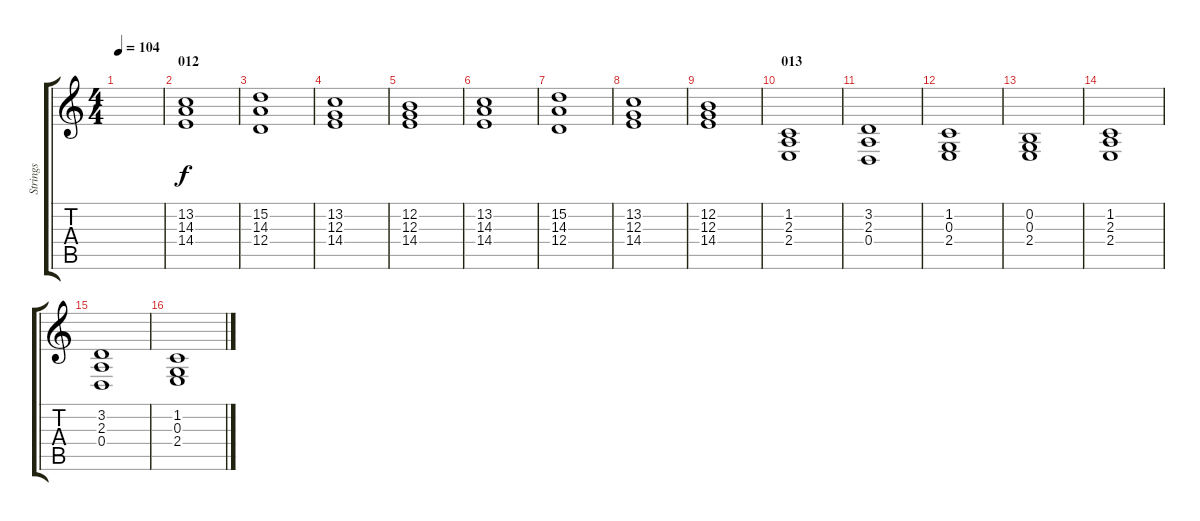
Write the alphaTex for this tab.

\track ("Strings" "Strings") {instrument synthstrings1}
\staff {score tabs}
\tuning (E4 B3 G3 D3 A2 E2) {hide}
\ts (4 4)
\tempo 104
\clef g2
\ks c
|
\section ("" "012")
(13.2 14.3 14.4).1 |
(15.2 14.3 12.4).1 |
(13.2 12.3 14.4).1 |
(12.2 12.3 14.4).1 |
(13.2 14.3 14.4).1 |
(15.2 14.3 12.4).1 |
(13.2 12.3 14.4).1 |
(12.2 12.3 14.4).1 |
\section ("" "013")
(1.2 2.3 2.4).1 |
(3.2 2.3 0.4).1 |
(1.2 0.3 2.4).1 |
(0.2 0.3 2.4).1 |
(1.2 2.3 2.4).1 |
(3.2 2.3 0.4).1 |
(1.2 0.3 2.4).1
